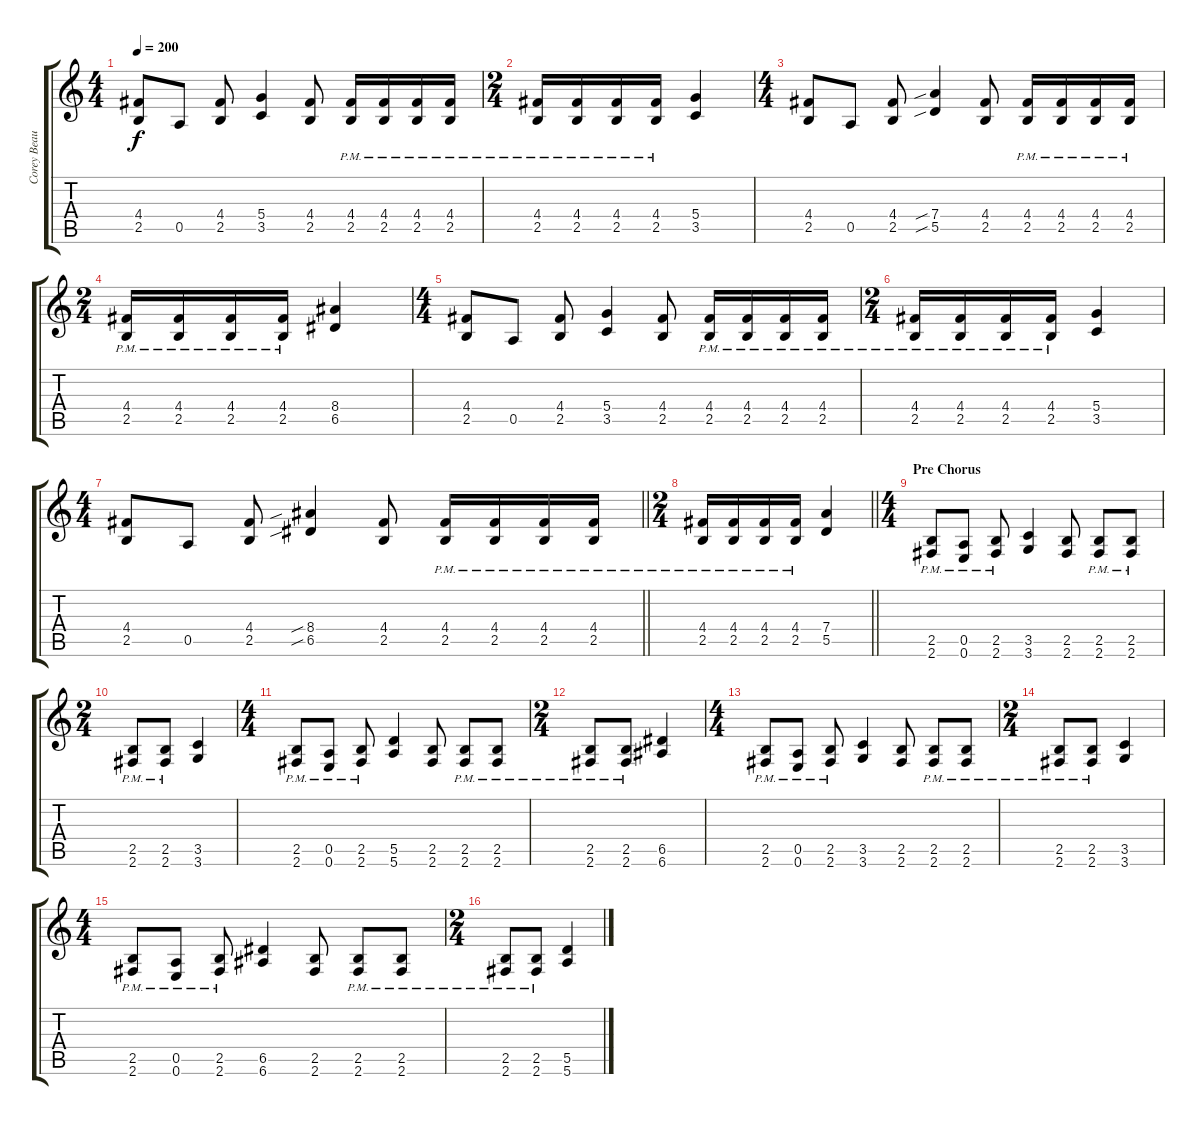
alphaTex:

\track ("Corey Beaulieu" "Corey Beau") {instrument distortionguitar}
\staff {score tabs}
\tuning (E4 B3 G3 D3 A2 E2) {hide}
\ts (4 4)
\tempo 200
\clef g2
\ks c
(4.4 2.5).8{dy f} 0.5.8 (4.4 2.5).8 (5.4 3.5).4 (4.4 2.5).8 (4.4{pm} 2.5{pm}).16 (4.4{pm} 2.5{pm}).16 (4.4{pm} 2.5{pm}).16 (4.4{pm} 2.5{pm}).16 |
\ts (2 4)
(4.4{pm} 2.5{pm}).16 (4.4{pm} 2.5{pm}).16 (4.4{pm} 2.5{pm}).16 (4.4{pm} 2.5{pm}).16 (5.4 3.5).4 |
\ts (4 4)
(4.4 2.5).8 0.5.8 (4.4 2.5).8 (7.4{sib} 5.5{sib}).4 (4.4 2.5).8 (4.4{pm} 2.5{pm}).16 (4.4{pm} 2.5{pm}).16 (4.4{pm} 2.5{pm}).16 (4.4{pm} 2.5{pm}).16 |
\ts (2 4)
(4.4{pm} 2.5{pm}).16 (4.4{pm} 2.5{pm}).16 (4.4{pm} 2.5{pm}).16 (4.4{pm} 2.5{pm}).16 (8.4 6.5).4 |
\ts (4 4)
(4.4 2.5).8 0.5.8 (4.4 2.5).8 (5.4 3.5).4 (4.4 2.5).8 (4.4{pm} 2.5{pm}).16 (4.4{pm} 2.5{pm}).16 (4.4{pm} 2.5{pm}).16 (4.4{pm} 2.5{pm}).16 |
\ts (2 4)
(4.4{pm} 2.5{pm}).16 (4.4{pm} 2.5{pm}).16 (4.4{pm} 2.5{pm}).16 (4.4{pm} 2.5{pm}).16 (5.4 3.5).4 |
\ts (4 4)
\barLineRight lightlight
(4.4 2.5).8 0.5.8 (4.4 2.5).8 (8.4{sib} 6.5{sib}).4 (4.4 2.5).8 (4.4{pm} 2.5{pm}).16 (4.4{pm} 2.5{pm}).16 (4.4{pm} 2.5{pm}).16 (4.4{pm} 2.5{pm}).16 |
\ts (2 4)
\barLineRight lightlight
(4.4{pm} 2.5{pm}).16 (4.4{pm} 2.5{pm}).16 (4.4{pm} 2.5{pm}).16 (4.4{pm} 2.5{pm}).16 (7.4 5.5).4 |
\ts (4 4)
\section ("" "Pre Chorus")
(2.5{pm} 2.6{pm}).8 (0.5{pm} 0.6{pm}).8 (2.5{pm} 2.6{pm}).8 (3.5 3.6).4 (2.5 2.6).8 (2.5{pm} 2.6{pm}).8 (2.5{pm} 2.6{pm}).8 |
\ts (2 4)
(2.5{pm} 2.6{pm}).8 (2.5{pm} 2.6{pm}).8 (3.5 3.6).4 |
\ts (4 4)
(2.5{pm} 2.6{pm}).8 (0.5{pm} 0.6{pm}).8 (2.5{pm} 2.6{pm}).8 (5.5 5.6).4 (2.5 2.6).8 (2.5{pm} 2.6{pm}).8 (2.5{pm} 2.6{pm}).8 |
\ts (2 4)
(2.5{pm} 2.6{pm}).8 (2.5{pm} 2.6{pm}).8 (6.5 6.6).4 |
\ts (4 4)
(2.5{pm} 2.6{pm}).8 (0.5{pm} 0.6{pm}).8 (2.5{pm} 2.6{pm}).8 (3.5 3.6).4 (2.5 2.6).8 (2.5{pm} 2.6{pm}).8 (2.5{pm} 2.6{pm}).8 |
\ts (2 4)
(2.5{pm} 2.6{pm}).8 (2.5{pm} 2.6{pm}).8 (3.5 3.6).4 |
\ts (4 4)
(2.5{pm} 2.6{pm}).8 (0.5{pm} 0.6{pm}).8 (2.5{pm} 2.6{pm}).8 (6.5 6.6).4 (2.5 2.6).8 (2.5{pm} 2.6{pm}).8 (2.5{pm} 2.6{pm}).8 |
\ts (2 4)
(2.5{pm} 2.6{pm}).8 (2.5{pm} 2.6{pm}).8 (5.5 5.6).4
